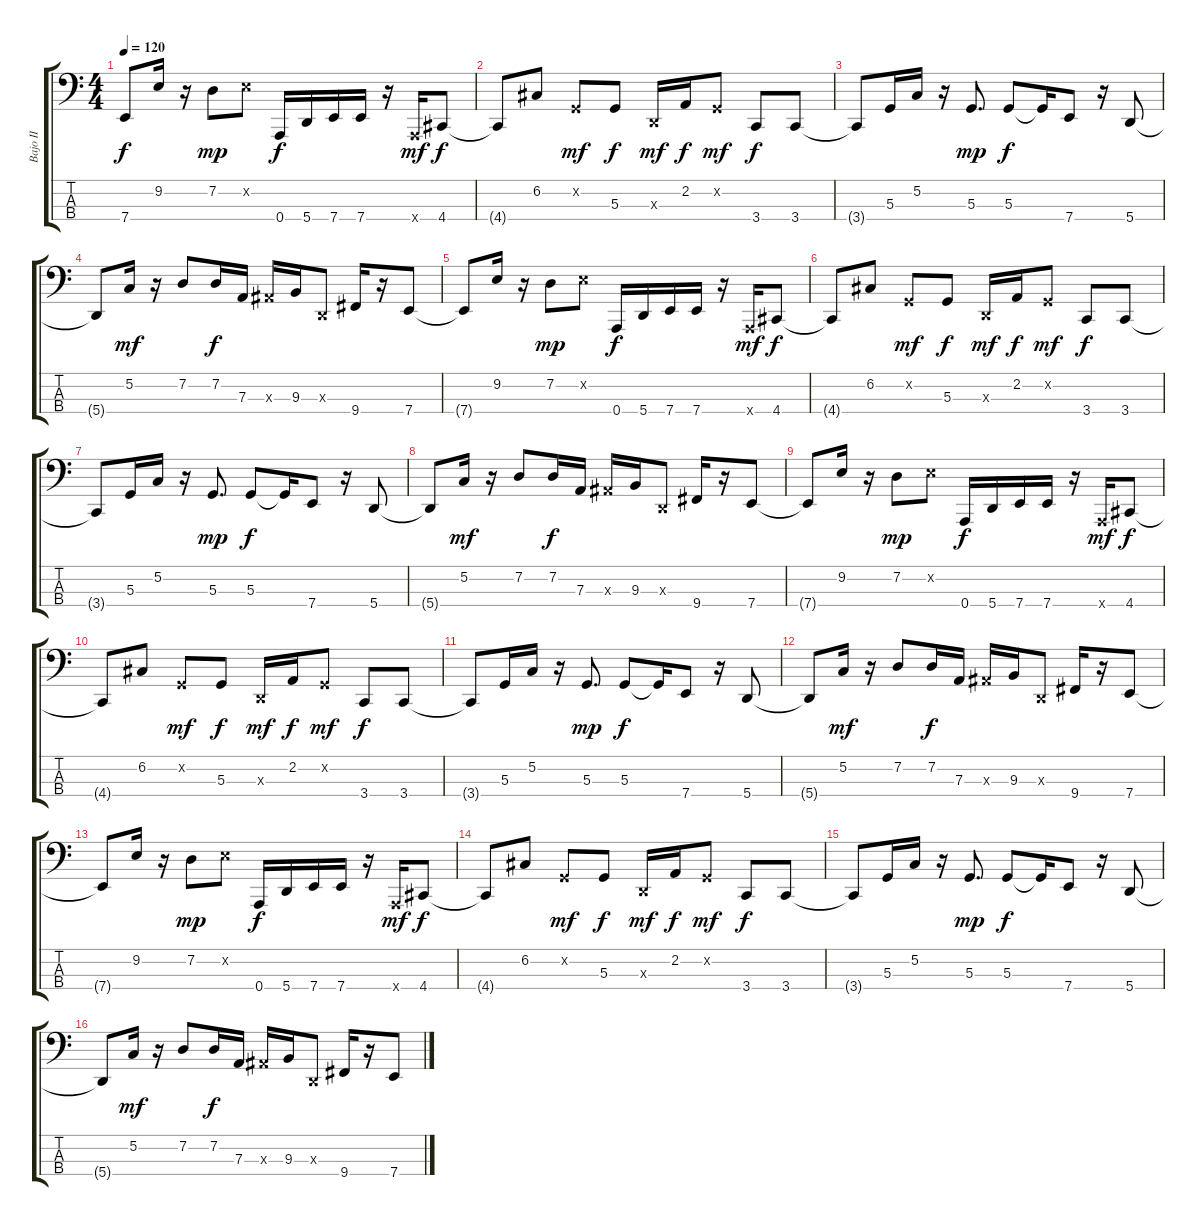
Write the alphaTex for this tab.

\track ("Bajo II" "Bajo II") {instrument electricbasspick}
\staff {score tabs}
\tuning (C2 G1 D1 A0) {hide}
\ts (4 4)
\tempo 120
\clef f4
\ks c
7.4{t}.8{dy f} 9.2.16 r.16 7.2.8{dy mp} 9.2{x}.8 0.4.16{dy f} 5.4.16 7.4.16 7.4.16 r.16 0.4{x}.16{dy mf} 4.4.8{dy f} |
4.4{t}.8 6.2.8 0.2{x}.8{dy mf} 5.3.8{dy f} 0.3{x}.16{dy mf} 2.2.16{dy f} 0.2{x}.8{dy mf} 3.4.8{dy f} 3.4.8 |
3.4{t}.8 5.3.16 5.2.16 r.16 5.3.8{d dy mp} 5.3.8{dy f} 5.3{t}.16 7.4.8 r.16 5.4.8 |
5.4{t}.8 5.2.16{dy mf} r.16 7.2.8 7.2.16{dy f} 7.3.16 8.3{x}.16 9.3.16 0.3{x}.8 9.4.16 r.16 7.4.8 |
7.4{t}.8 9.2.16 r.16 7.2.8{dy mp} 9.2{x}.8 0.4.16{dy f} 5.4.16 7.4.16 7.4.16 r.16 0.4{x}.16{dy mf} 4.4.8{dy f} |
4.4{t}.8 6.2.8 0.2{x}.8{dy mf} 5.3.8{dy f} 0.3{x}.16{dy mf} 2.2.16{dy f} 0.2{x}.8{dy mf} 3.4.8{dy f} 3.4.8 |
3.4{t}.8 5.3.16 5.2.16 r.16 5.3.8{d dy mp} 5.3.8{dy f} 5.3{t}.16 7.4.8 r.16 5.4.8 |
5.4{t}.8 5.2.16{dy mf} r.16 7.2.8 7.2.16{dy f} 7.3.16 8.3{x}.16 9.3.16 0.3{x}.8 9.4.16 r.16 7.4.8 |
7.4{t}.8 9.2.16 r.16 7.2.8{dy mp} 9.2{x}.8 0.4.16{dy f} 5.4.16 7.4.16 7.4.16 r.16 0.4{x}.16{dy mf} 4.4.8{dy f} |
4.4{t}.8 6.2.8 0.2{x}.8{dy mf} 5.3.8{dy f} 0.3{x}.16{dy mf} 2.2.16{dy f} 0.2{x}.8{dy mf} 3.4.8{dy f} 3.4.8 |
3.4{t}.8 5.3.16 5.2.16 r.16 5.3.8{d dy mp} 5.3.8{dy f} 5.3{t}.16 7.4.8 r.16 5.4.8 |
5.4{t}.8 5.2.16{dy mf} r.16 7.2.8 7.2.16{dy f} 7.3.16 8.3{x}.16 9.3.16 0.3{x}.8 9.4.16 r.16 7.4.8 |
7.4{t}.8 9.2.16 r.16 7.2.8{dy mp} 9.2{x}.8 0.4.16{dy f} 5.4.16 7.4.16 7.4.16 r.16 0.4{x}.16{dy mf} 4.4.8{dy f} |
4.4{t}.8 6.2.8 0.2{x}.8{dy mf} 5.3.8{dy f} 0.3{x}.16{dy mf} 2.2.16{dy f} 0.2{x}.8{dy mf} 3.4.8{dy f} 3.4.8 |
3.4{t}.8 5.3.16 5.2.16 r.16 5.3.8{d dy mp} 5.3.8{dy f} 5.3{t}.16 7.4.8 r.16 5.4.8 |
5.4{t}.8 5.2.16{dy mf} r.16 7.2.8 7.2.16{dy f} 7.3.16 8.3{x}.16 9.3.16 0.3{x}.8 9.4.16 r.16 7.4.8
